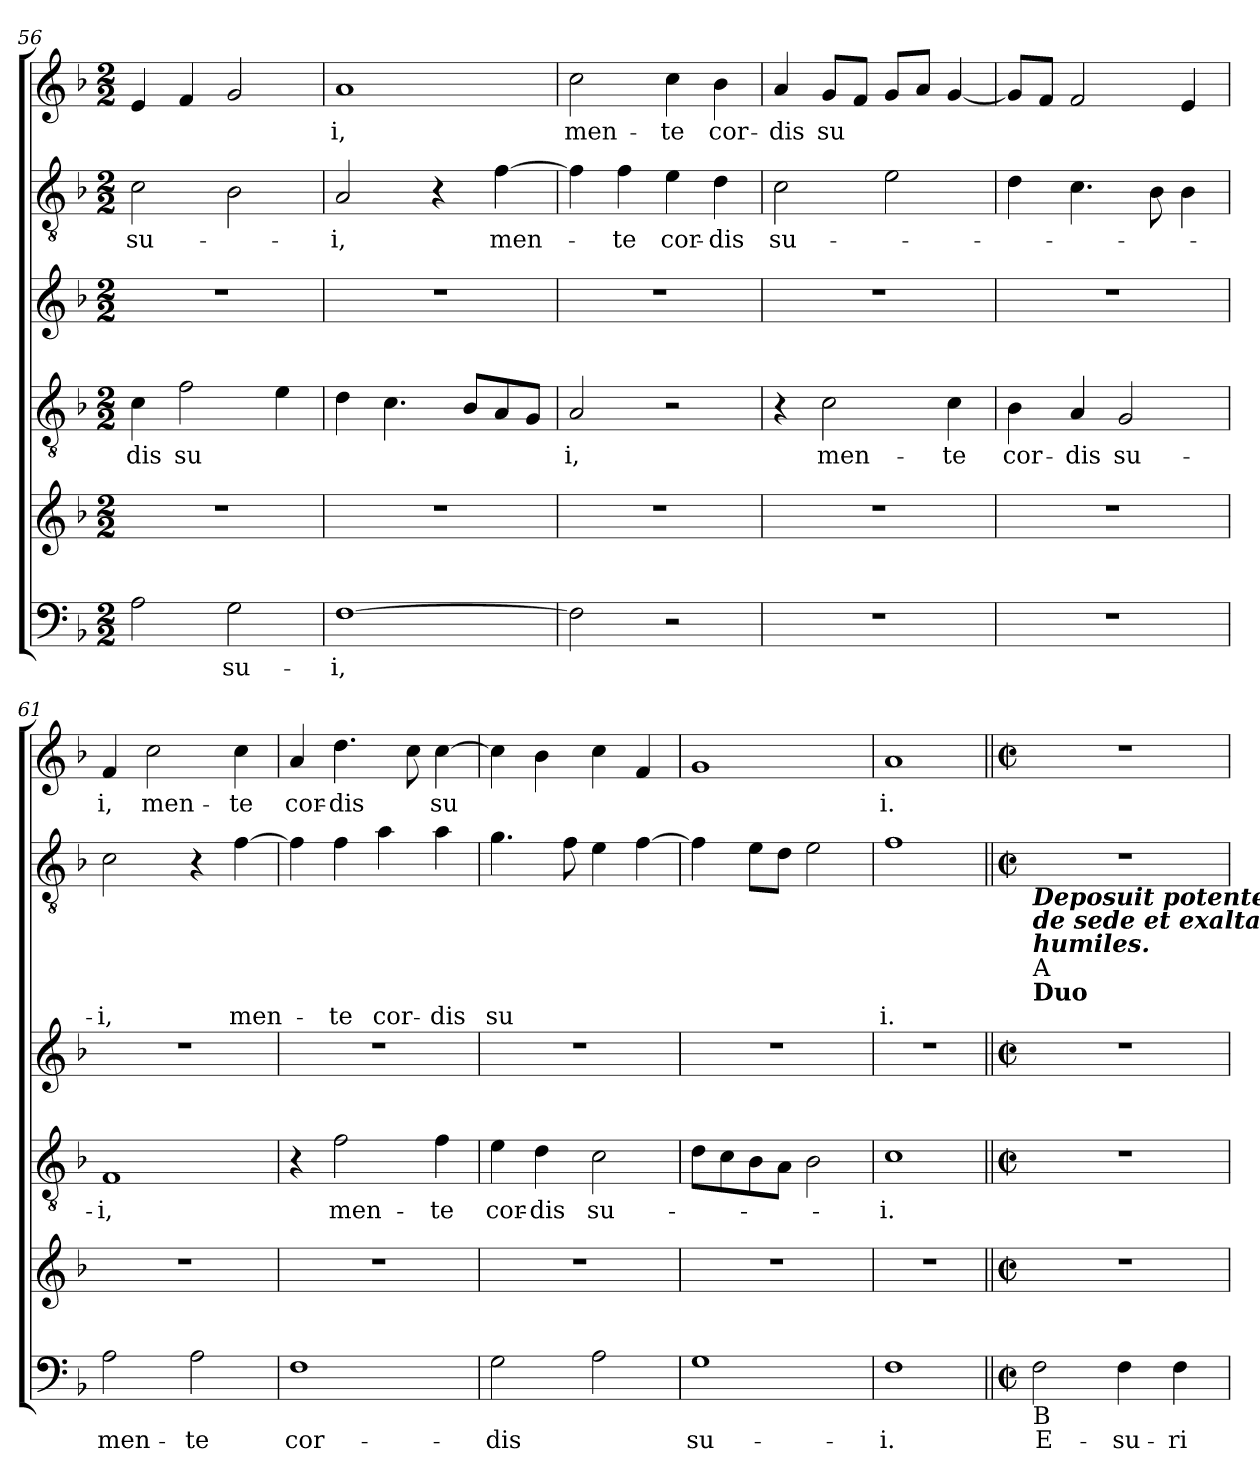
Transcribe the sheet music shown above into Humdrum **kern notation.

**kern	**text	**kern	**kern	**text	**kern	**kern	**text	**kern	**text
*part6	*part6	*part5	*part4	*part4	*part3	*part2	*part2	*part1	*part1
*staff6	*staff6	*staff5	*staff4	*staff4	*staff3	*staff2	*staff2	*staff1	*staff1
*clefF4	*	*clefG2	*clefGv2	*	*clefG2	*clefGv2	*	*clefG2	*
*k[b-]	*	*k[b-]	*k[b-]	*	*k[b-]	*k[b-]	*	*k[b-]	*
*F:	*	*F:	*F:	*	*F:	*F:	*	*F:	*
*M2/2	*	*M2/2	*M2/2	*	*M2/2	*M2/2	*	*M2/2	*
=56	=56	=56	=56	=56	=56	=56	=56	=56	=56
!	!	!	!	!LO:LY:b	!	!	!LO:LY:b	!	!
2A\	.	1r	4c\	dis	1r	2c\	su-	4e/	.
!	!	!	!	!LO:LY:b	!	!	!	!	!
.	.	.	2f\	su	.	.	.	4f/	.
!	!LO:LY:b	!	!	!	!	!	!	!	!
2G\	su-	.	.	.	.	2B-\	.	2g/	.
.	.	.	4e\	.	.	.	.	.	.
=57	=57	=57	=57	=57	=57	=57	=57	=57	=57
!	!LO:LY:b	!	!	!	!	!	!LO:LY:b	!	!LO:LY:b
[1F	-i,	1r	4d\	.	1r	2A/	-i,	1a	-i,
.	.	.	4.c\	.	.	.	.	.	.
.	.	.	.	.	.	4r	.	.	.
.	.	.	8B-/L	.	.	.	.	.	.
!	!	!	!	!	!	!	!LO:LY:b	!	!
.	.	.	8A/	.	.	[4f\	men-	.	.
.	.	.	8G/J	.	.	.	.	.	.
=58	=58	=58	=58	=58	=58	=58	=58	=58	=58
!	!	!	!	!LO:LY:b	!	!	!	!	!LO:LY:b
2F\]	.	1r	2A/	i,	1r	4f\]	.	2cc\	men-
!	!	!	!	!	!	!	!LO:LY:b	!	!
.	.	.	.	.	.	4f\	-te	.	.
!	!	!	!	!	!	!	!LO:LY:b	!	!LO:LY:b
2r	.	.	2r	.	.	4e\	cor-	4cc\	-te
!	!	!	!	!	!	!	!LO:LY:b	!	!LO:LY:b
.	.	.	.	.	.	4d\	-dis	4b-\	cor-
=59	=59	=59	=59	=59	=59	=59	=59	=59	=59
!	!	!	!	!	!	!	!LO:LY:b	!	!LO:LY:b
1r	.	1r	4r	.	1r	2c\	su-	4a/	-dis
!	!	!	!	!LO:LY:b	!	!	!	!	!LO:LY:b
.	.	.	2c\	men-	.	.	.	8g/L	su
.	.	.	.	.	.	.	.	8f/J	.
.	.	.	.	.	.	2e\	.	8g/L	.
.	.	.	.	.	.	.	.	8a/J	.
!	!	!	!	!LO:LY:b	!	!	!	!	!
.	.	.	4c\	-te	.	.	.	[4g/	.
!!LO:PB:g=z
=60	=60	=60	=60	=60	=60	=60	=60	=60	=60
!	!	!	!	!LO:LY:b	!	!	!	!	!
1r	.	1r	4B-\	cor-	1r	4d\	.	8g/L]	.
.	.	.	.	.	.	.	.	8f/J	.
!	!	!	!	!LO:LY:b	!	!	!	!	!
.	.	.	4A/	-dis	.	4.c\	.	2f/	.
!	!	!	!	!LO:LY:b	!	!	!	!	!
.	.	.	2G/	su-	.	.	.	.	.
.	.	.	.	.	.	8B-\	.	.	.
.	.	.	.	.	.	4B-\	.	4e/	.
=61	=61	=61	=61	=61	=61	=61	=61	=61	=61
!	!LO:LY:b	!	!	!LO:LY:b	!	!	!LO:LY:b	!	!LO:LY:b
2A\	men-	1r	1F	-i,	1r	2c\	-i,	4f/	i,
!	!	!	!	!	!	!	!	!	!LO:LY:b
.	.	.	.	.	.	.	.	2cc\	men-
!	!LO:LY:b	!	!	!	!	!	!	!	!
2A\	-te	.	.	.	.	4r	.	.	.
!	!	!	!	!	!	!	!LO:LY:b	!	!LO:LY:b
.	.	.	.	.	.	[4f\	men-	4cc\	-te
=62	=62	=62	=62	=62	=62	=62	=62	=62	=62
!	!LO:LY:b	!	!	!	!	!	!	!	!LO:LY:b
1F	cor-	1r	4r	.	1r	4f\]	.	4a/	cor-
!	!	!	!	!LO:LY:b	!	!	!LO:LY:b	!	!LO:LY:b
.	.	.	2f\	men-	.	4f\	-te	4.dd\	-dis
!	!	!	!	!	!	!	!LO:LY:b	!	!
.	.	.	.	.	.	4a\	cor-	.	.
.	.	.	.	.	.	.	.	8cc\	.
!	!	!	!	!LO:LY:b	!	!	!LO:LY:b	!	!LO:LY:b
.	.	.	4f\	-te	.	4a\	-dis	[4cc\	su
=63	=63	=63	=63	=63	=63	=63	=63	=63	=63
!	!LO:LY:b	!	!	!LO:LY:b	!	!	!LO:LY:b	!	!
2G\	-dis	1r	4e\	cor-	1r	4.g\	su	4cc\]	.
!	!	!	!	!LO:LY:b	!	!	!	!	!
.	.	.	4d\	-dis	.	.	.	4b-\	.
.	.	.	.	.	.	8f\	.	.	.
!	!	!	!	!LO:LY:b	!	!	!	!	!
2A\	.	.	2c\	su-	.	4e\	.	4cc\	.
.	.	.	.	.	.	[4f\	.	4f/	.
=64	=64	=64	=64	=64	=64	=64	=64	=64	=64
!	!LO:LY:b	!	!	!	!	!	!	!	!
1G	su-	1r	8d\L	.	1r	4f\]	.	1g	.
.	.	.	8c\	.	.	.	.	.	.
.	.	.	8B-\	.	.	8e\L	.	.	.
.	.	.	8A\J	.	.	8d\J	.	.	.
.	.	.	2B-\	.	.	2e\	.	.	.
=65	=65	=65	=65	=65	=65	=65	=65	=65	=65
!	!LO:LY:b	!	!	!LO:LY:b	!	!	!LO:LY:b	!	!LO:LY:b
1F	-i.	1r	1c	-i.	1r	1f	i.	1a	i.
!!LO:LB:g=z
=66||	=66||	=66||	=66||	=66||	=66||	=66||	=66||	=66||	=66||
*M2/2	*	*M2/2	*M2/2	*	*M2/2	*M2/2	*	*M2/2	*
*met(c|)	*	*met(c|)	*met(c|)	*	*met(c|)	*met(c|)	*	*met(c|)	*
!	!	!	!	!	!	!LO:TX:b:Bi:t=Deposuit potentes\nde sede et exaltavit\nhumiles.	!	!	!
!	!	!	!	!	!	!LO:TX:b:t=A	!	!	!
!	!	!	!	!	!	!LO:TX:b:B:t=Duo	!	!	!
!LO:TX:b:t=B	!	!	!	!	!	!	!	!	!
!	!LO:LY:b	!	!	!	!	!	!	!	!
2F\	E-	1r	1r	.	1r	1r	.	1r	.
!	!LO:LY:b	!	!	!	!	!	!	!	!
4F\	-su-	.	.	.	.	.	.	.	.
!	!LO:LY:b	!	!	!	!	!	!	!	!
4F\	-ri-	.	.	.	.	.	.	.	.
=	=	=	=	=	=	=	=	=	=
*-	*-	*-	*-	*-	*-	*-	*-	*-	*-
